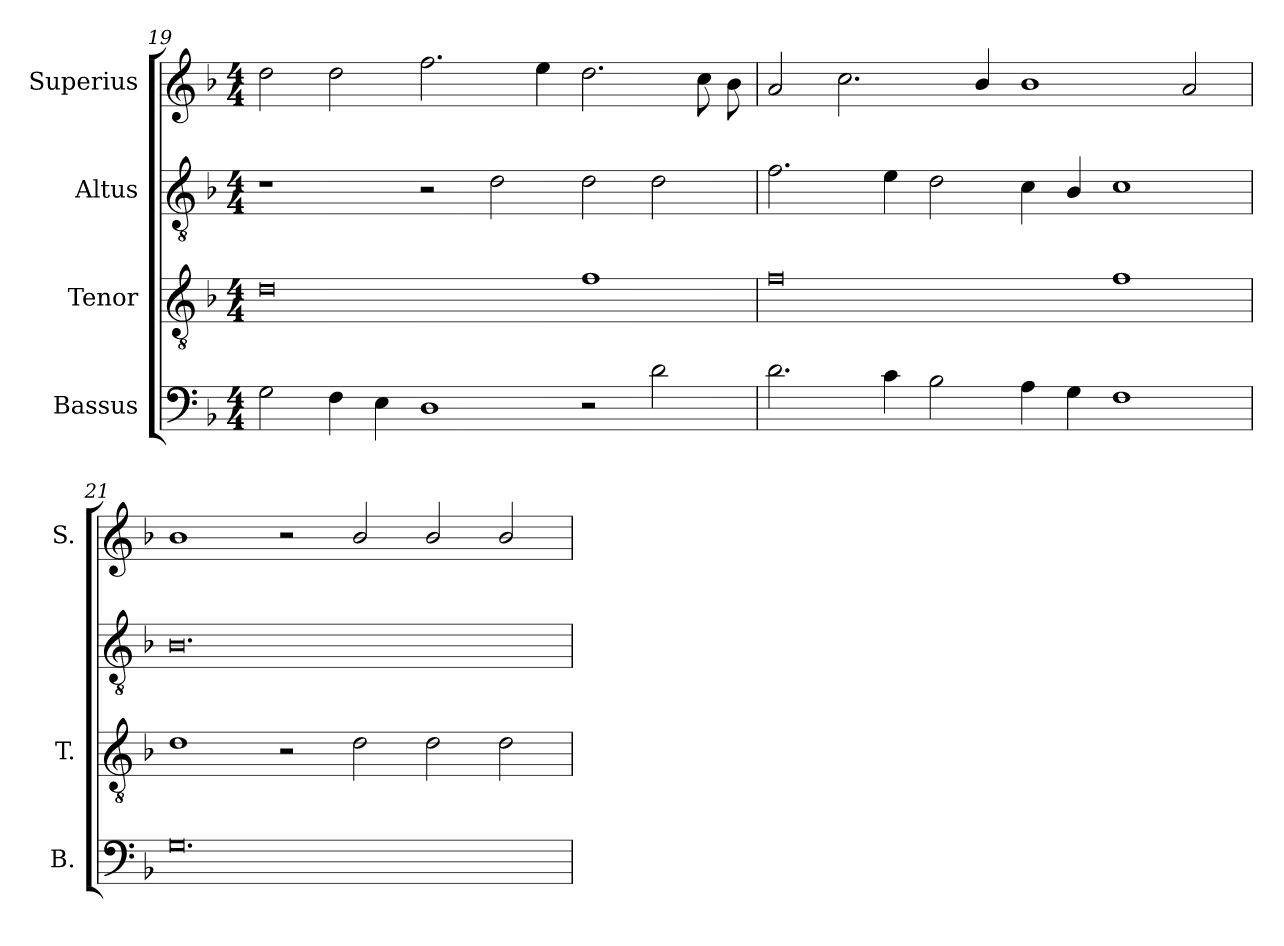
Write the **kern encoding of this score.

**kern	**kern	**kern	**kern
*part4	*part3	*part2	*part1
*staff4	*staff3	*staff2	*staff1
*I"Bassus	*I"Tenor	*I"Altus	*I"Superius
*I'B.	*I'T.	*	*I'S.
!!LO:LB:g=z
*clefF4	*clefGv2	*clefGv2	*clefG2
*	*ITrd7c12	*ITrd7c12	*
*k[b-]	*k[b-]	*k[b-]	*k[b-]
*F:	*F:	*F:	*F:
*M4/4	*M4/4	*M4/4	*M4/4
=19	=19	=19	=19
2Gi\	0Di	1r	2ddi\
4Fi\	.	.	2ddi\
4Ei\	.	.	.
1Di	.	2r	2.ffi\
.	.	2Di\	.
.	.	.	4eei\
2r	1Fi	2Di\	2.ddi\
2di\	.	2Di\	.
.	.	.	8cci\
.	.	.	8b-i\
=20	=20	=20	=20
2.di\	0Fi	2.Fi\	2ai/
.	.	.	2.cci\
4ci\	.	4Ei\	.
2B-i\	.	2Di\	.
.	.	.	4b-i/
4Ai\	.	4Ci\	1b-i
4Gi\	.	4BB-i/	.
1Fi	1Fi	1Ci	.
.	.	.	2ai/
=21	=21	=21	=21
0.Gi	1Di	0.BB-i	1b-i
.	2r	.	2r
.	2Di\	.	2b-i/
.	2Di\	.	2b-i/
.	2Di\	.	2b-i/
=	=	=	=
*-	*-	*-	*-
